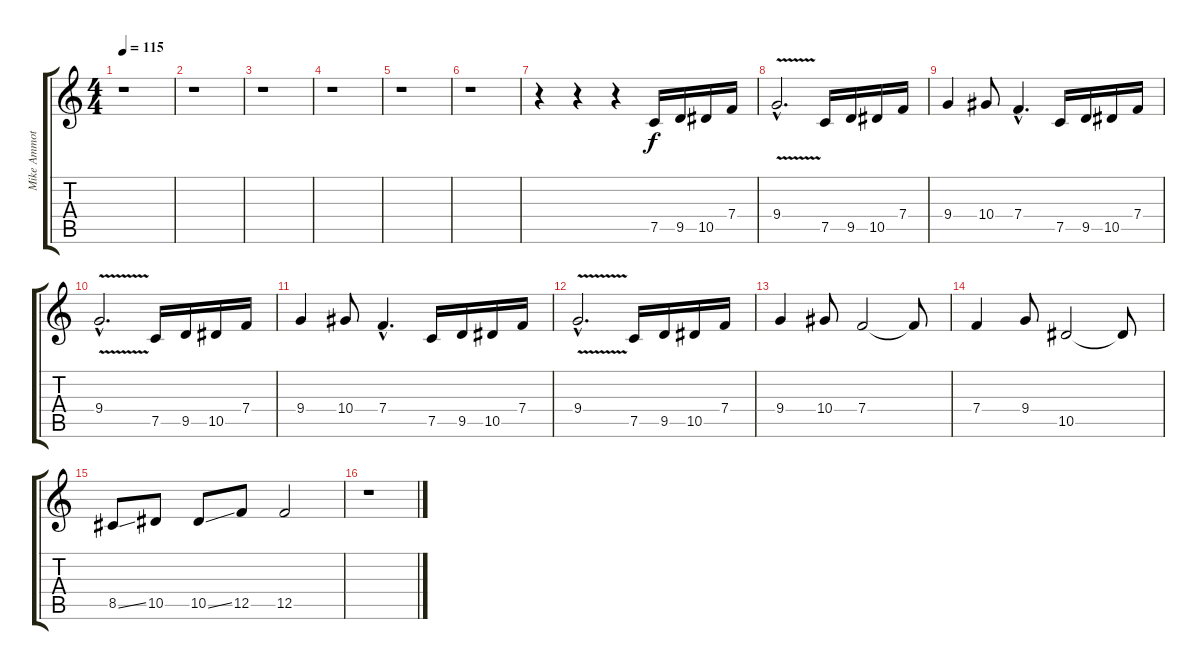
\track ("Mike Ammot (lead)" "Mike Ammot") {instrument overdrivenguitar}
\staff {score tabs}
\tuning (C4 G3 Eb3 Bb2 F2 C2) {hide}
\ts (4 4)
\tempo 115
\clef g2
\ks c
r.1{dy f} |
r.1 |
r.1 |
r.1 |
r.1 |
r.1 |
r.4 r.4 r.4 7.5.16 9.5.16 10.5.16 7.4.16 |
9.4{v hac}.2{d} 7.5.16 9.5.16 10.5.16 7.4.16 |
9.4.4 10.4.8 7.4{hac}.4{d} 7.5.16 9.5.16 10.5.16 7.4.16 |
9.4{v hac}.2{d} 7.5.16 9.5.16 10.5.16 7.4.16 |
9.4.4 10.4.8 7.4{hac}.4{d} 7.5.16 9.5.16 10.5.16 7.4.16 |
9.4{v hac}.2{d} 7.5.16 9.5.16 10.5.16 7.4.16 |
9.4.4 10.4.8 7.4.2 7.4{t}.8 |
7.4.4 9.4.8 10.5.2 10.5{t}.8 |
8.5{ss}.8 10.5.8 10.5{ss}.8 12.5.8 12.5.2 |
r.1
